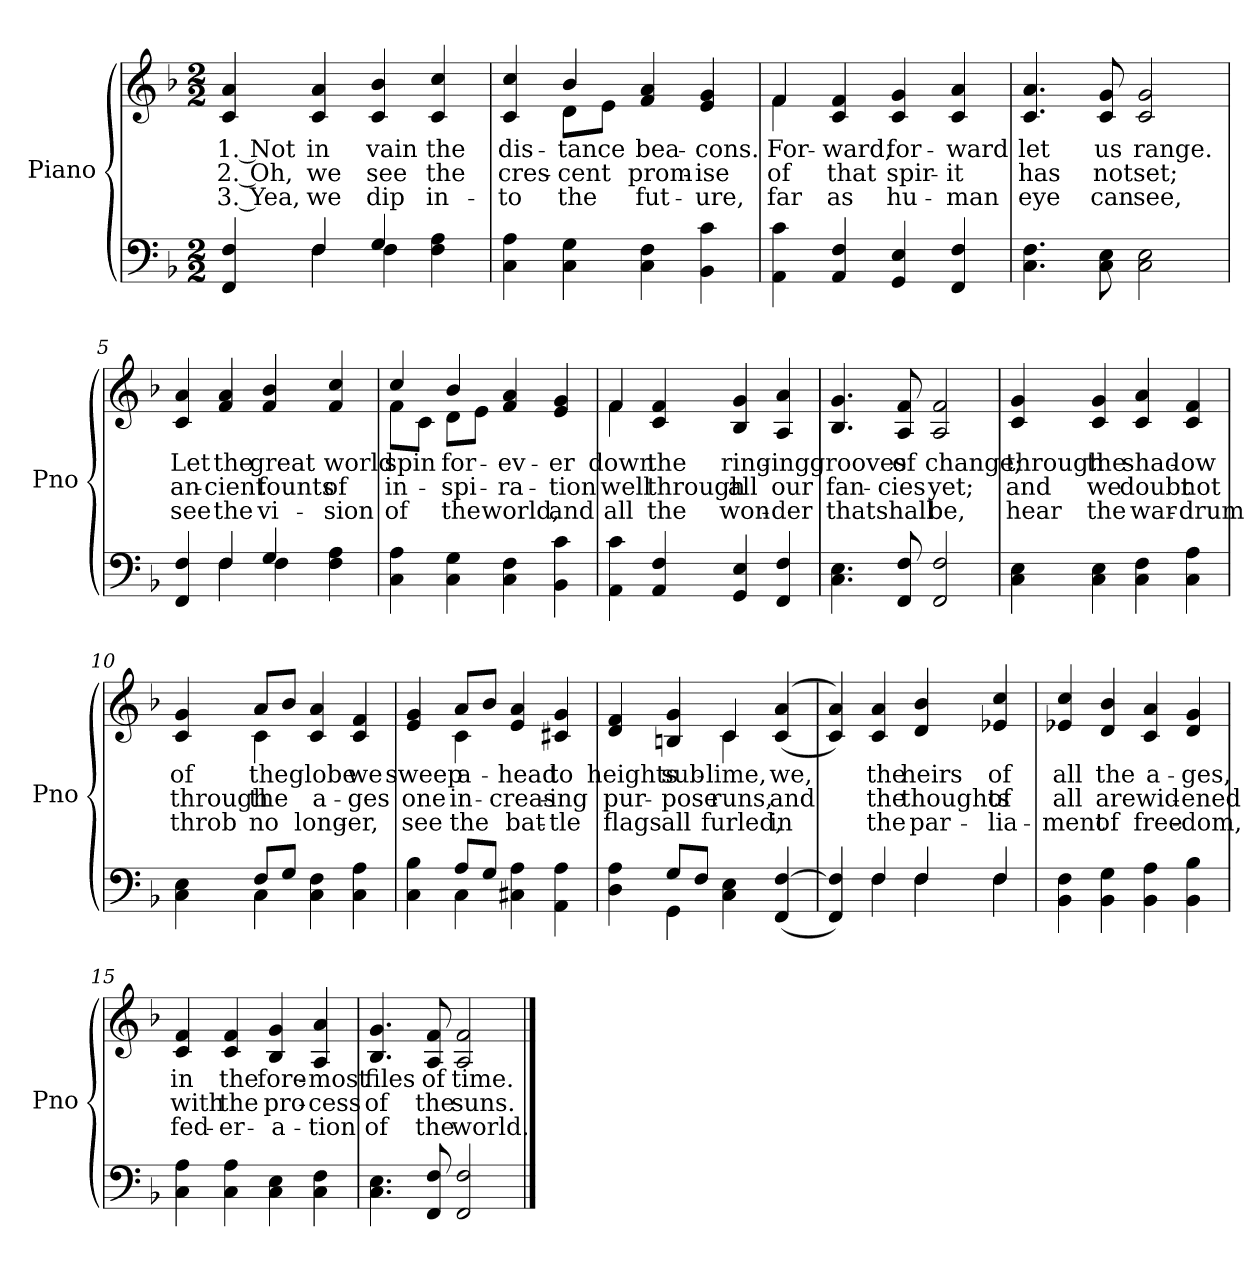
**kern	**kern	**text	**text	**text
*part2	*part1	*part1	*part1	*part1
*staff2	*staff1	*staff1	*staff1	*staff1
*I"Piano	*I"Piano	*	*	*
*I'Pno	*I'Pno	*	*	*
*clefF4	*clefG2	*	*	*
*k[b-]	*k[b-]	*	*	*
*M2/2	*M2/2	*	*	*
*MM138	*MM138	*	*	*
=1	=1	=1	=1	=1
*^	*	*	*	*
!	!	!	!LO:LY:b	!LO:LY:b	!LO:LY:b
4FF/ 4F/	4ryy	4c/ 4a/	1. Not	2. Oh,	3. Yea,
!	!	!	!LO:LY:b	!LO:LY:b	!LO:LY:b
4F/	4F\	4c/ 4a/	in	we	we
!	!	!	!LO:LY:b	!LO:LY:b	!LO:LY:b
4G/	4F\	4c/ 4b-/	vain	see	dip
!	!	!	!LO:LY:b	!LO:LY:b	!LO:LY:b
4F\ 4A\	4ryy	4c/ 4cc/	the	the	in-
=2	=2	=2	=2	=2	=2
!	!	!	!LO:LY:b	!LO:LY:b	!LO:LY:b
*v	*v	*^	*	*	*
4C\ 4A\	4c/ 4cc/	4ryy	dis-	cres-	-to
!	!	!	!LO:LY:b	!LO:LY:b	!LO:LY:b
4C\ 4G\	4b-/	8d\L	-tance	-cent	the
.	.	8e\J	.	.	.
!	!	!	!LO:LY:b	!LO:LY:b	!LO:LY:b
4C\ 4F\	4f/ 4a/	2ryy	bea-	prom-	fut-
!	!	!	!LO:LY:b	!LO:LY:b	!LO:LY:b
4BB-\ 4c\	4e/ 4g/	.	-cons.	-ise	-ure,
=3	=3	=3	=3	=3	=3
!	!	!	!LO:LY:b	!LO:LY:b	!LO:LY:b
4AA\ 4c\	4f/	4f\	For-	of	far
!	!	!	!LO:LY:b	!LO:LY:b	!LO:LY:b
4AA/ 4F/	4c/ 4f/	2.ryy	-ward,	that	as
!	!	!	!LO:LY:b	!LO:LY:b	!LO:LY:b
4GG/ 4E/	4c/ 4g/	.	for-	spir-	hu-
!	!	!	!LO:LY:b	!LO:LY:b	!LO:LY:b
4FF/ 4F/	4c/ 4a/	.	-ward	-it	-man
*	*v	*v	*	*	*
!!LO:LB:g=z
=4	=4	=4	=4	=4
!	!	!LO:LY:b	!LO:LY:b	!LO:LY:b
4.C\ 4.F\	4.c/ 4.a/	let	has	eye
!	!	!LO:LY:b	!LO:LY:b	!LO:LY:b
8C\ 8E\	8c/ 8g/	us	not	can
!	!	!LO:LY:b	!LO:LY:b	!LO:LY:b
2C\ 2E\	2c/ 2g/	range.	set;	see,
=5	=5	=5	=5	=5
*^	*	*	*	*
!	!	!	!LO:LY:b	!LO:LY:b	!LO:LY:b
4FF/ 4F/	4ryy	4c/ 4a/	Let	an-	see
!	!	!	!LO:LY:b	!LO:LY:b	!LO:LY:b
4F/	4F\	4f/ 4a/	the	-cient	the
!	!	!	!LO:LY:b	!LO:LY:b	!LO:LY:b
4G/	4F\	4f/ 4b-/	great	founts	vi-
!	!	!	!LO:LY:b	!LO:LY:b	!LO:LY:b
4F\ 4A\	4ryy	4f/ 4cc/	world	of	-sion
=6	=6	=6	=6	=6	=6
!	!	!	!LO:LY:b	!LO:LY:b	!LO:LY:b
*v	*v	*^	*	*	*
4C\ 4A\	4cc/	8f\L	spin	in-	of
.	.	8c\J	.	.	.
!	!	!	!LO:LY:b	!LO:LY:b	!LO:LY:b
4C\ 4G\	4b-/	8d\L	for-	-spi-	the
.	.	8e\J	.	.	.
!	!	!	!LO:LY:b	!LO:LY:b	!LO:LY:b
4C\ 4F\	4f/ 4a/	2ryy	-ev-	-ra-	world,
!	!	!	!LO:LY:b	!LO:LY:b	!LO:LY:b
4BB-\ 4c\	4e/ 4g/	.	-er	-tion	and
!!LO:LB:g=z	!!
=7	=7	=7	=7	=7	=7
!	!	!	!LO:LY:b	!LO:LY:b	!LO:LY:b
4AA\ 4c\	4f/	4f\	down	well	all
!	!	!	!LO:LY:b	!LO:LY:b	!LO:LY:b
4AA/ 4F/	4c/ 4f/	2.ryy	the	through	the
!	!	!	!LO:LY:b	!LO:LY:b	!LO:LY:b
4GG/ 4E/	4B-/ 4g/	.	ring-	all	won-
!	!	!	!LO:LY:b	!LO:LY:b	!LO:LY:b
4FF/ 4F/	4A/ 4a/	.	-ing	our	-der
*	*v	*v	*	*	*
=8	=8	=8	=8	=8
!	!	!LO:LY:b	!LO:LY:b	!LO:LY:b
4.C\ 4.E\	4.B-/ 4.g/	grooves	fan-	that
!	!	!LO:LY:b	!LO:LY:b	!LO:LY:b
8FF/ 8F/	8A/ 8f/	of	-cies	shall
!	!	!LO:LY:b	!LO:LY:b	!LO:LY:b
2FF/ 2F/	2A/ 2f/	change;	yet;	be,
!!LO:PB:g=z
=9	=9	=9	=9	=9
!	!	!LO:LY:b	!LO:LY:b	!LO:LY:b
4C\ 4E\	4c/ 4g/	through	and	hear
!	!	!LO:LY:b	!LO:LY:b	!LO:LY:b
4C\ 4E\	4c/ 4g/	the	we	the
!	!	!LO:LY:b	!LO:LY:b	!LO:LY:b
4C\ 4F\	4c/ 4a/	shad-	doubt	war-
!	!	!LO:LY:b	!LO:LY:b	!LO:LY:b
4C\ 4A\	4c/ 4f/	-ow	not	-drum
=10	=10	=10	=10	=10
*^	*	*	*	*
!	!	!	!LO:LY:b	!LO:LY:b	!LO:LY:b
*	*	*^	*	*	*
4C\ 4E\	4ryy	4c/ 4g/	4ryy	of	through	throb
!	!	!	!	!LO:LY:b	!LO:LY:b	!LO:LY:b
4C\	8F/L	8a/L	4c\	the	the	no
.	8G/J	8b-/J	.	.	.	.
!	!	!	!	!LO:LY:b	!LO:LY:b	!LO:LY:b
4C\ 4F\	2ryy	4c/ 4a/	2ryy	globe	a-	long-
!	!	!	!	!LO:LY:b	!LO:LY:b	!LO:LY:b
4C\ 4A\	.	4c/ 4f/	.	we	-ges	-er,
!!LO:LB:g=z	!!
=11	=11	=11	=11	=11	=11	=11
!	!	!	!	!LO:LY:b	!LO:LY:b	!LO:LY:b
4C\ 4B-\	4ryy	4e/ 4g/	4ryy	sweep	one	see
!	!	!	!	!LO:LY:b	!LO:LY:b	!LO:LY:b
4C\	8A/L	8a/L	4c\	a-	in-	the
.	8G/J	8b-/J	.	.	.	.
!	!	!	!	!LO:LY:b	!LO:LY:b	!LO:LY:b
4C#X\ 4A\	2ryy	4e/ 4a/	2ryy	-head	-creas-	bat-
!	!	!	!	!LO:LY:b	!LO:LY:b	!LO:LY:b
4AA\ 4A\	.	4c#X/ 4g/	.	to	-ing	-tle
=12	=12	=12	=12	=12	=12	=12
!	!	!	!	!LO:LY:b	!LO:LY:b	!LO:LY:b
4D\ 4A\	4ryy	4d/ 4f/	2ryy	heights	pur-	flags
!	!	!	!	!LO:LY:b	!LO:LY:b	!LO:LY:b
8G/L	4GG\	4Bn/ 4g/	.	sub-	-pose	all
8F/J	.	.	.	.	.	.
!	!	!	!	!LO:LY:b	!LO:LY:b	!LO:LY:b
4C\ 4E\	2ryy	4c/	4c\	-lime,	runs,	furled,
!	!	!	!	!LO:LY:b	!LO:LY:b	!LO:LY:b
(<4FF/ [4F/	.	(<(>4c/ 4a/	4ryy	we,	and	in
*	*	*v	*v	*	*	*
=13	=13	=13	=13	=13	=13
4FF/ 4F/])	4ryy	4c/ 4a/))	.	.	.
!	!	!	!LO:LY:b	!LO:LY:b	!LO:LY:b
4F/	4F\	4c/ 4a/	the	the	the
!	!	!	!LO:LY:b	!LO:LY:b	!LO:LY:b
4F/	4F\	4d/ 4b-/	heirs	thoughts	par-
!	!	!	!LO:LY:b	!LO:LY:b	!LO:LY:b
4F/	4F\	4e-X/ 4cc/	of	of	-lia-
!!LO:LB:g=z
=14	=14	=14	=14	=14	=14
!	!	!	!LO:LY:b	!LO:LY:b	!LO:LY:b
*v	*v	*	*	*	*
4BB-\ 4F\	4e-X/ 4cc/	all	all	-ment
!	!	!LO:LY:b	!LO:LY:b	!LO:LY:b
4BB-\ 4G\	4d/ 4b-/	the	are	of
!	!	!LO:LY:b	!LO:LY:b	!LO:LY:b
4BB-\ 4A\	4c/ 4a/	a-	wid-	free-
!	!	!LO:LY:b	!LO:LY:b	!LO:LY:b
4BB-\ 4B-\	4d/ 4g/	-ges,	-ened	-dom,
=15	=15	=15	=15	=15
!	!	!LO:LY:b	!LO:LY:b	!LO:LY:b
4C\ 4A\	4c/ 4f/	in	with	fed-
!	!	!LO:LY:b	!LO:LY:b	!LO:LY:b
4C\ 4A\	4c/ 4f/	the	the	-er-
!	!	!LO:LY:b	!LO:LY:b	!LO:LY:b
4C\ 4E\	4B-/ 4g/	fore-	pro-	-a-
!	!	!LO:LY:b	!LO:LY:b	!LO:LY:b
4C\ 4F\	4A/ 4a/	-most	-cess	-tion
=16	=16	=16	=16	=16
!	!	!LO:LY:b	!LO:LY:b	!LO:LY:b
4.C\ 4.E\	4.B-/ 4.g/	files	of	of
!	!	!LO:LY:b	!LO:LY:b	!LO:LY:b
8FF/ 8F/	8A/ 8f/	of	the	the
!	!	!LO:LY:b	!LO:LY:b	!LO:LY:b
2FF/ 2F/	2A/ 2f/	time.	suns.	world.
==	==	==	==	==
*-	*-	*-	*-	*-
